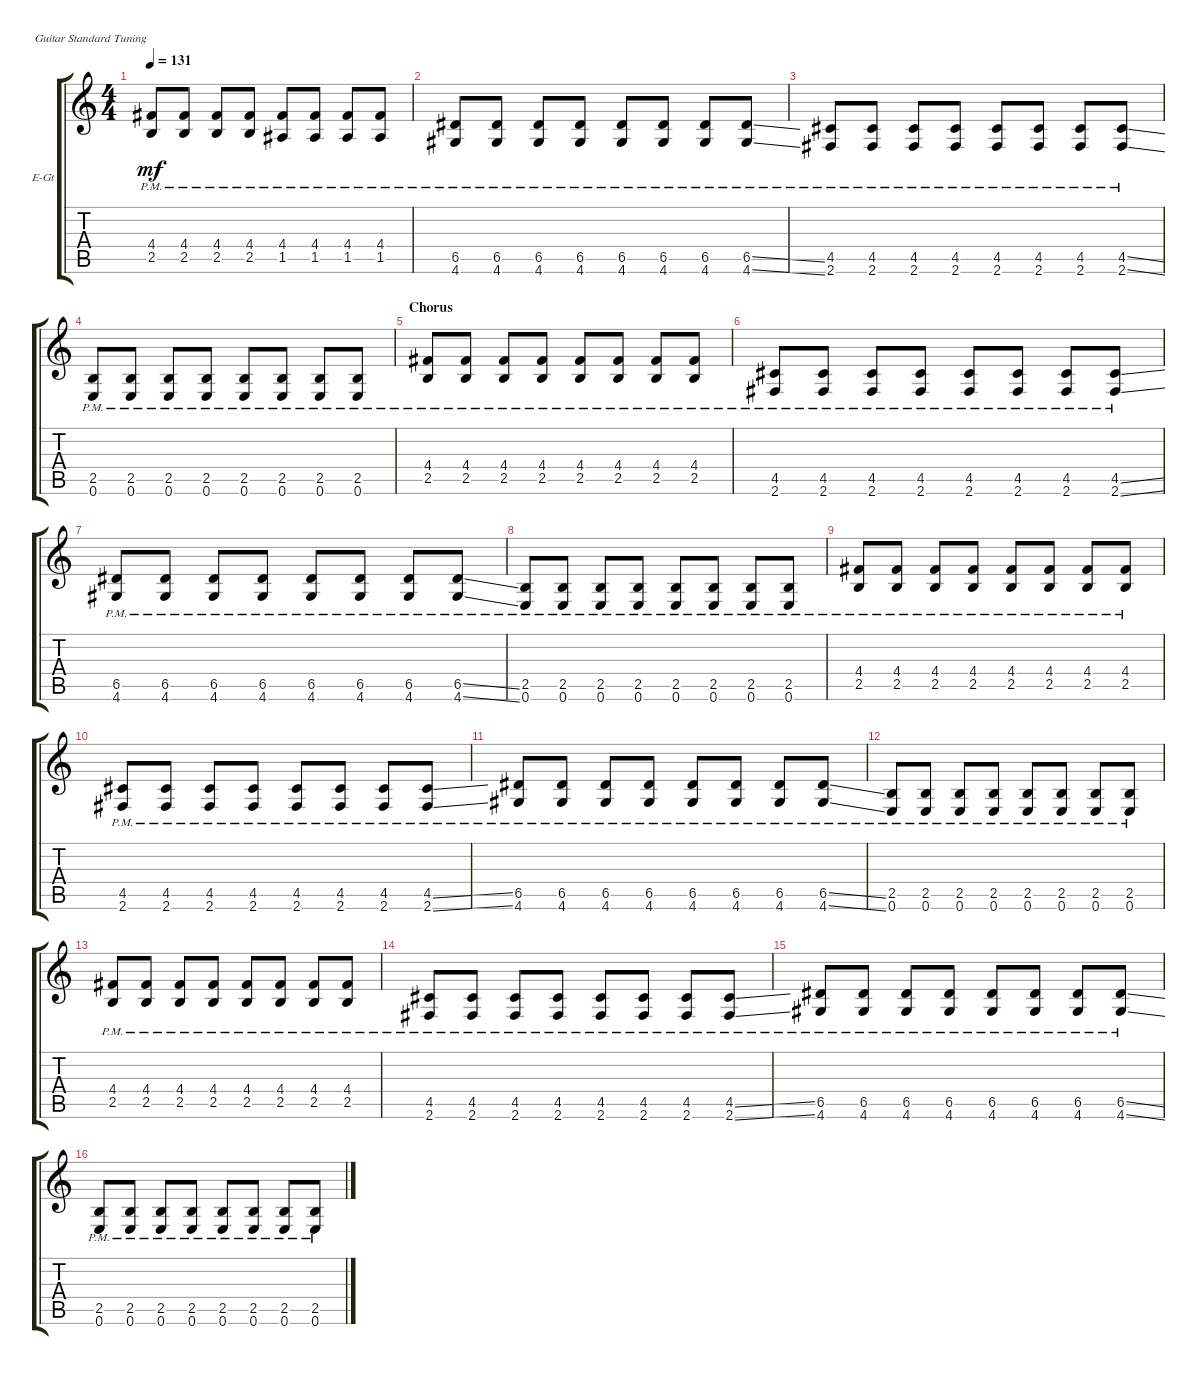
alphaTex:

\defaultSystemsLayout 4
\bracketExtendMode groupsimilarinstruments
\firstSystemTrackNameOrientation horizontal
\otherSystemsTrackNameOrientation horizontal
\track ("Guitar 6 (Slight Dist)" "E-Gt") {instrument distortionguitar}
\staff {score tabs}
\tuning (E4 B3 G3 D3 A2 E2)
\ts (4 4)
\tempo 131
\clef g2
\ks c
(2.5{pm} 4.4{pm}).8{dy mf} (4.4{pm} 2.5{pm}).8 (4.4{pm} 2.5{pm}).8 (4.4{pm} 2.5{pm}).8 (1.5{pm} 4.4{pm}).8 (1.5{pm} 4.4{pm}).8 (1.5{pm} 4.4{pm}).8 (1.5{pm} 4.4{pm}).8 |
(4.6{pm} 6.5{pm}).8 (4.6{pm} 6.5{pm}).8 (4.6{pm} 6.5{pm}).8 (4.6{pm} 6.5{pm}).8 (4.6{pm} 6.5{pm}).8 (4.6{pm} 6.5{pm}).8 (4.6{pm} 6.5{pm}).8 (4.6{ss pm} 6.5{ss pm}).8 |
(2.6{pm} 4.5{pm}).8 (2.6{pm} 4.5{pm}).8 (2.6{pm} 4.5{pm}).8 (2.6{pm} 4.5{pm}).8 (2.6{pm} 4.5{pm}).8 (2.6{pm} 4.5{pm}).8 (2.6{pm} 4.5{pm}).8 (2.6{ss pm} 4.5{ss pm}).8 |
(0.6{pm} 2.5{pm}).8 (0.6{pm} 2.5{pm}).8 (0.6{pm} 2.5{pm}).8 (0.6{pm} 2.5{pm}).8 (0.6{pm} 2.5{pm}).8 (0.6{pm} 2.5{pm}).8 (0.6{pm} 2.5{pm}).8 (0.6{pm} 2.5{pm}).8 |
\section ("" "Chorus")
(2.5{pm} 4.4{pm}).8 (4.4{pm} 2.5{pm}).8 (4.4{pm} 2.5{pm}).8 (4.4{pm} 2.5{pm}).8 (2.5{pm} 4.4{pm}).8 (2.5{pm} 4.4{pm}).8 (2.5{pm} 4.4{pm}).8 (2.5{pm} 4.4{pm}).8 |
(2.6{pm} 4.5{pm}).8 (2.6{pm} 4.5{pm}).8 (2.6{pm} 4.5{pm}).8 (2.6{pm} 4.5{pm}).8 (2.6{pm} 4.5{pm}).8 (2.6{pm} 4.5{pm}).8 (2.6{pm} 4.5{pm}).8 (2.6{ss pm} 4.5{ss pm}).8 |
(4.6{pm} 6.5{pm}).8 (4.6{pm} 6.5{pm}).8 (4.6{pm} 6.5{pm}).8 (4.6{pm} 6.5{pm}).8 (4.6{pm} 6.5{pm}).8 (4.6{pm} 6.5{pm}).8 (4.6{pm} 6.5{pm}).8 (4.6{ss pm} 6.5{ss pm}).8 |
(0.6{pm} 2.5{pm}).8 (0.6{pm} 2.5{pm}).8 (0.6{pm} 2.5{pm}).8 (0.6{pm} 2.5{pm}).8 (0.6{pm} 2.5{pm}).8 (0.6{pm} 2.5{pm}).8 (0.6{pm} 2.5{pm}).8 (0.6{pm} 2.5{pm}).8 |
(2.5{pm} 4.4{pm}).8 (4.4{pm} 2.5{pm}).8 (4.4{pm} 2.5{pm}).8 (4.4{pm} 2.5{pm}).8 (2.5{pm} 4.4{pm}).8 (2.5{pm} 4.4{pm}).8 (2.5{pm} 4.4{pm}).8 (2.5{pm} 4.4{pm}).8 |
(2.6{pm} 4.5{pm}).8 (2.6{pm} 4.5{pm}).8 (2.6{pm} 4.5{pm}).8 (2.6{pm} 4.5{pm}).8 (2.6{pm} 4.5{pm}).8 (2.6{pm} 4.5{pm}).8 (2.6{pm} 4.5{pm}).8 (2.6{ss pm} 4.5{ss pm}).8 |
(4.6{pm} 6.5{pm}).8 (4.6{pm} 6.5{pm}).8 (4.6{pm} 6.5{pm}).8 (4.6{pm} 6.5{pm}).8 (4.6{pm} 6.5{pm}).8 (4.6{pm} 6.5{pm}).8 (4.6{pm} 6.5{pm}).8 (4.6{ss pm} 6.5{ss pm}).8 |
(0.6{pm} 2.5{pm}).8 (0.6{pm} 2.5{pm}).8 (0.6{pm} 2.5{pm}).8 (0.6{pm} 2.5{pm}).8 (0.6{pm} 2.5{pm}).8 (0.6{pm} 2.5{pm}).8 (0.6{pm} 2.5{pm}).8 (0.6{pm} 2.5{pm}).8 |
(2.5{pm} 4.4{pm}).8 (2.5{pm} 4.4{pm}).8 (2.5{pm} 4.4{pm}).8 (2.5{pm} 4.4{pm}).8 (2.5{pm} 4.4{pm}).8 (2.5{pm} 4.4{pm}).8 (2.5{pm} 4.4{pm}).8 (2.5{pm} 4.4{pm}).8 |
(2.6{pm} 4.5{pm}).8 (2.6{pm} 4.5{pm}).8 (2.6{pm} 4.5{pm}).8 (2.6{pm} 4.5{pm}).8 (2.6{pm} 4.5{pm}).8 (2.6{pm} 4.5{pm}).8 (2.6{pm} 4.5{pm}).8 (2.6{ss pm} 4.5{ss pm}).8 |
(4.6{pm} 6.5{pm}).8 (4.6{pm} 6.5{pm}).8 (4.6{pm} 6.5{pm}).8 (4.6{pm} 6.5{pm}).8 (4.6{pm} 6.5{pm}).8 (4.6{pm} 6.5{pm}).8 (4.6{pm} 6.5{pm}).8 (4.6{ss pm} 6.5{ss pm}).8 |
(2.5{pm} 0.6{pm}).8 (2.5{pm} 0.6{pm}).8 (2.5{pm} 0.6{pm}).8 (2.5{pm} 0.6{pm}).8 (2.5{pm} 0.6{pm}).8 (2.5{pm} 0.6{pm}).8 (2.5{pm} 0.6{pm}).8 (2.5{pm} 0.6{pm}).8
